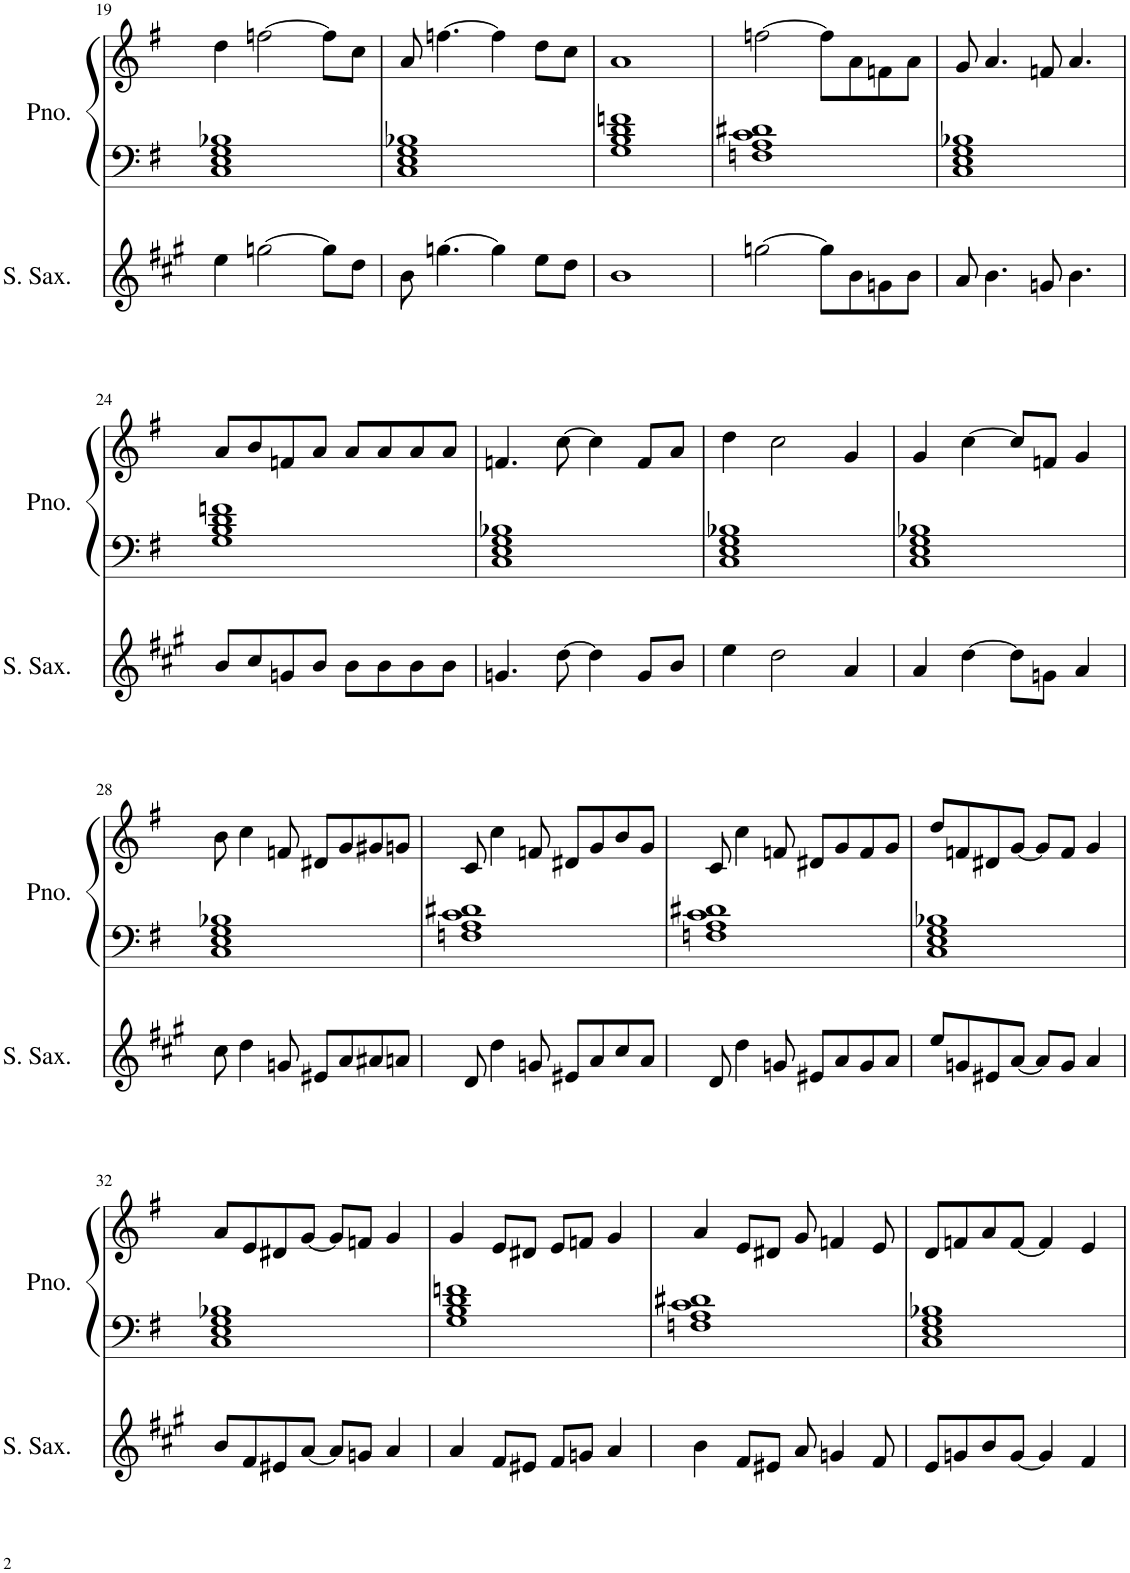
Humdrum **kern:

**kern	**kern	**kern
*part2	*part1	*part1
*staff3	*staff2	*staff1
*I"Soprano Saxophone	*I"Piano	*
*I'S. Sax.	*I'Pno.	*
!!LO:PB:g=z
*clefG2	*clefF4	*clefG2
*Trd1c2	*	*
*k[f#c#g#]	*k[f#]	*k[f#]
*M4/4	*M4/4	*M4/4
=19	=19	=19
4ee\	1C 1E 1G 1B-X	4dd\
[2ggn\	.	[2ffn\
8gg\L]	.	8ff\L]
8dd\J	.	8cc\J
=20	=20	=20
8b\	1C 1E 1G 1B-X	8a/
[4.ggn\	.	[4.ffn\
4gg\]	.	4ff\]
8ee\L	.	8dd\L
8dd\J	.	8cc\J
=21	=21	=21
1b	1G 1B 1d 1fn	1a
=22	=22	=22
[2ggn\	1Fn 1A 1c 1d#X	[2ffn\
8gg\L]	.	8ff\L]
8b\	.	8a\
8gn\	.	8fn\
8b\J	.	8a\J
=23	=23	=23
8a/	1C 1E 1G 1B-X	8g/
4.b\	.	4.a/
8gn/	.	8fn/
4.b\	.	4.a/
!!LO:LB:g=z
=24	=24	=24
8b/L	1G 1B 1d 1fn	8a/L
8cc#/	.	8b/
8gn/	.	8fn/
8b/J	.	8a/J
8b\L	.	8a/L
8b\	.	8a/
8b\	.	8a/
8b\J	.	8a/J
=25	=25	=25
4.gn/	1C 1E 1G 1B-X	4.fn/
[8dd\	.	[8cc\
4dd\]	.	4cc\]
8g/L	.	8f/L
8b/J	.	8a/J
=26	=26	=26
4ee\	1C 1E 1G 1B-X	4dd\
2dd\	.	2cc\
4a/	.	4g/
=27	=27	=27
4a/	1C 1E 1G 1B-X	4g/
[4dd\	.	[4cc\
8dd\L]	.	8cc/L]
8gn\J	.	8fn/J
4a/	.	4g/
!!LO:LB:g=z
=28	=28	=28
8cc#\	1C 1E 1G 1B-X	8b\
4dd\	.	4cc\
8gn/	.	8fn/
8e#X/L	.	8d#X/L
8a/	.	8g/
8a#X/	.	8g#X/
8an/J	.	8gn/J
=29	=29	=29
8d/	1Fn 1A 1c 1d#X	8c/
4dd\	.	4cc\
8gn/	.	8fn/
8e#X/L	.	8d#X/L
8a/	.	8g/
8cc#/	.	8b/
8a/J	.	8g/J
=30	=30	=30
8d/	1Fn 1A 1c 1d#X	8c/
4dd\	.	4cc\
8gn/	.	8fn/
8e#X/L	.	8d#X/L
8a/	.	8g/
8g/	.	8f/
8a/J	.	8g/J
=31	=31	=31
8ee/L	1C 1E 1G 1B-X	8dd/L
8gn/	.	8fn/
8e#X/	.	8d#X/
[8a/J	.	[8g/J
8a/L]	.	8g/L]
8g/J	.	8f/J
4a/	.	4g/
!!LO:LB:g=z
=32	=32	=32
8b/L	1C 1E 1G 1B-X	8a/L
8f#/	.	8e/
8e#X/	.	8d#X/
[8a/J	.	[8g/J
8a/L]	.	8g/L]
8gn/J	.	8fn/J
4a/	.	4g/
=33	=33	=33
4a/	1G 1B 1d 1fn	4g/
8f#/L	.	8e/L
8e#X/J	.	8d#X/J
8f#/L	.	8e/L
8gn/J	.	8fn/J
4a/	.	4g/
=34	=34	=34
4b\	1Fn 1A 1c 1d#X	4a/
8f#/L	.	8e/L
8e#X/J	.	8d#X/J
8a/	.	8g/
4gn/	.	4fn/
8f#/	.	8e/
=35	=35	=35
8e/L	1C 1E 1G 1B-X	8d/L
8gn/	.	8fn/
8b/	.	8a/
[8g/J	.	[8f/J
4g/]	.	4f/]
4f#/	.	4e/
=	=	=
*-	*-	*-
